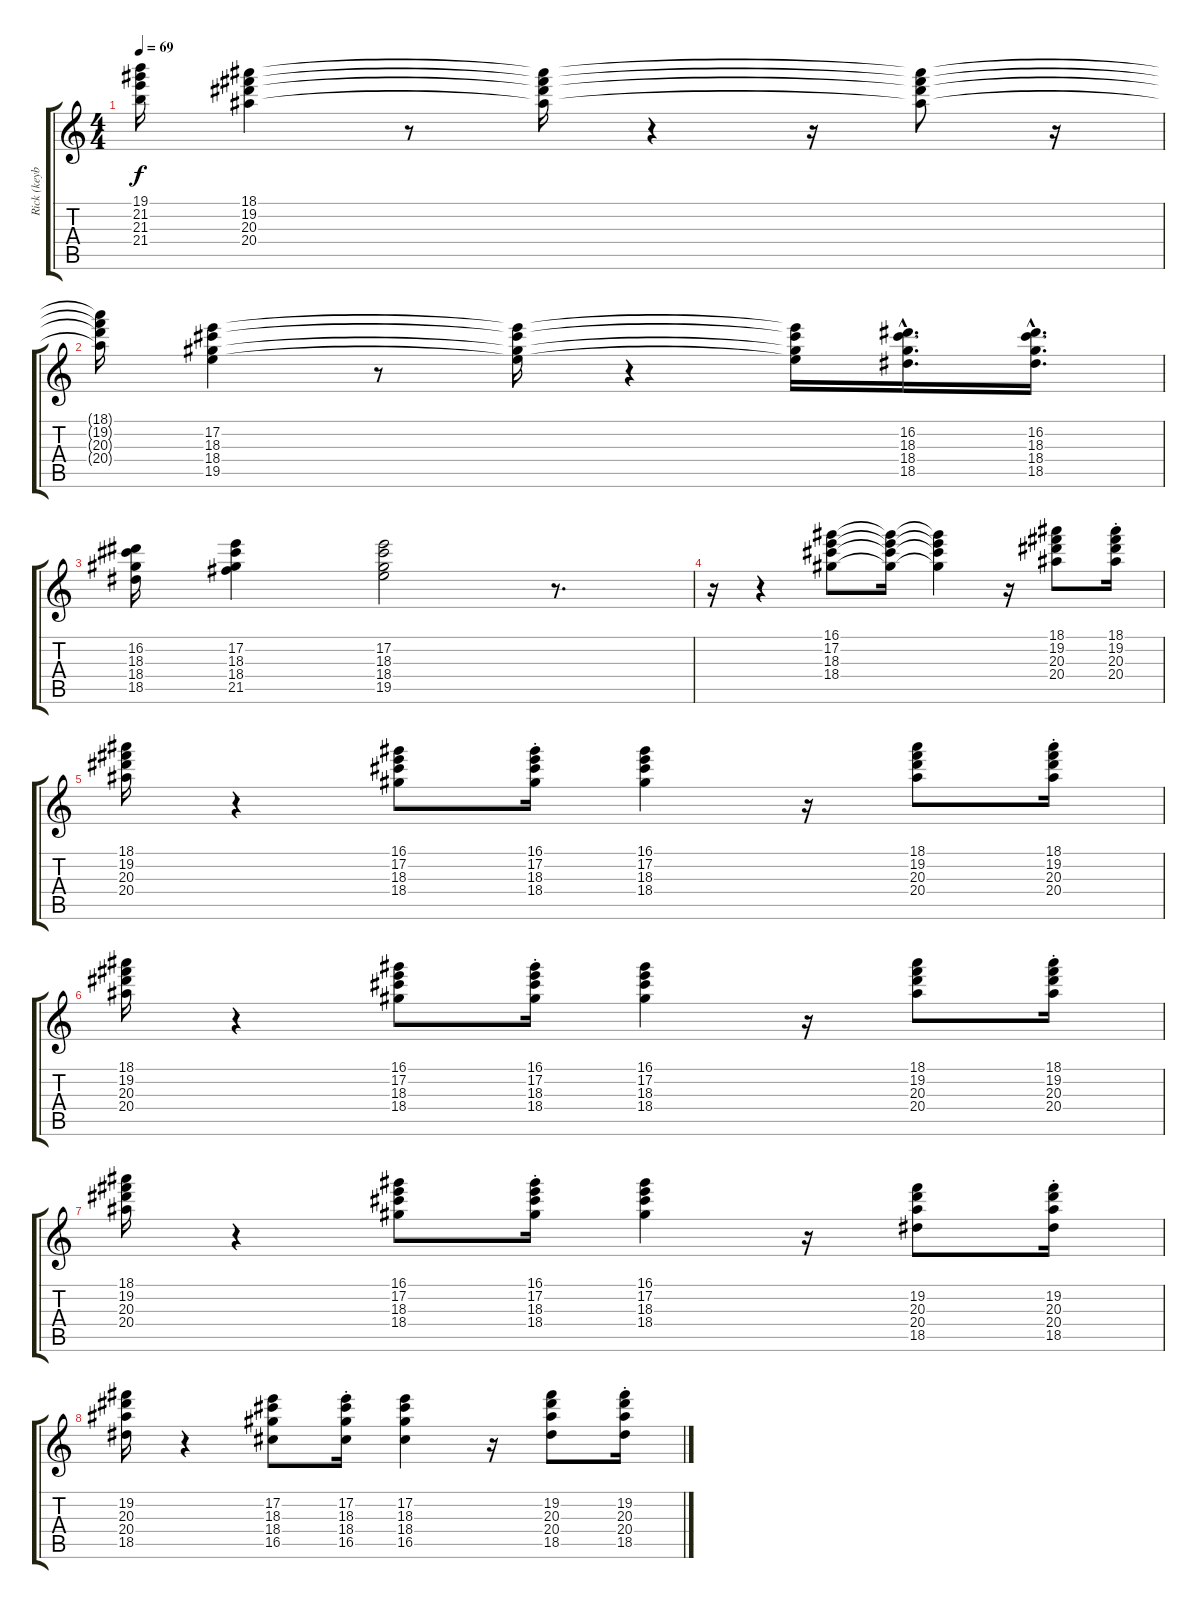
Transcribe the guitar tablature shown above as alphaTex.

\track ("Rick (keyboard 1 - up.manual)" "Rick (keyb") {instrument drawbarorgan}
\staff {score tabs}
\tuning (E5 B4 G4 D4 A3 E3) {hide}
\ts (4 4)
\tempo 69
\clef g2
\ks c
(19.1{t} 21.2{t} 21.3{t} 21.4{t}).16{dy f} (18.1 19.2 20.3 20.4).4 r.8 (18.1{t} 19.2{t} 20.3{t} 20.4{t}).16 r.4 r.16 (18.1{t} 19.2{t} 20.3{t} 20.4{t}).8 r.16 |
(18.1{t} 19.2{t} 20.3{t} 20.4{t}).16 (17.2 18.3 18.4 19.5).4 r.8 (17.2{t} 18.3{t} 18.4{t} 19.5{t}).16 r.4 (17.2{t} 18.3{t} 18.4{t} 19.5{t}).16 (16.2{hac} 18.3{hac} 18.4{hac} 18.5{hac}).16{d} (16.2{hac} 18.3{hac} 18.4{hac} 18.5{hac}).16{d} |
(16.2 18.3 18.4 18.5).16 (17.2 18.3 18.4 21.5).4 (17.2 18.3 18.4 19.5).2 r.8{d} |
r.16 r.4 (16.1 17.2 18.3 18.4).8 (16.1{t} 17.2{t} 18.3{t} 18.4{t}).16 (16.1{t} 17.2{t} 18.3{t} 18.4{t}).4 r.16 (18.1 19.2 20.3 20.4).8 (18.1{st} 19.2{st} 20.3{st} 20.4{st}).16 |
(18.1 19.2 20.3 20.4).16 r.4 (16.1 17.2 18.3 18.4).8 (16.1{st} 17.2{st} 18.3{st} 18.4{st}).16 (16.1 17.2 18.3 18.4).4 r.16 (18.1 19.2 20.3 20.4).8 (18.1{st} 19.2{st} 20.3{st} 20.4{st}).16 |
(18.1 19.2 20.3 20.4).16 r.4 (16.1 17.2 18.3 18.4).8 (16.1{st} 17.2{st} 18.3{st} 18.4{st}).16 (16.1 17.2 18.3 18.4).4 r.16 (18.1 19.2 20.3 20.4).8 (18.1{st} 19.2{st} 20.3{st} 20.4{st}).16 |
(18.1 19.2 20.3 20.4).16 r.4 (16.1 17.2 18.3 18.4).8 (16.1{st} 17.2{st} 18.3{st} 18.4{st}).16 (16.1 17.2 18.3 18.4).4 r.16 (19.2 20.3 20.4 18.5).8 (19.2{st} 20.3{st} 20.4{st} 18.5).16 |
(19.2 20.3 20.4 18.5).16 r.4 (17.2 18.3 18.4 16.5).8 (17.2{st} 18.3{st} 18.4{st} 16.5{st}).16 (17.2 18.3 18.4 16.5).4 r.16 (19.2 20.3 20.4 18.5).8 (19.2{st} 20.3{st} 20.4{st} 18.5).16
